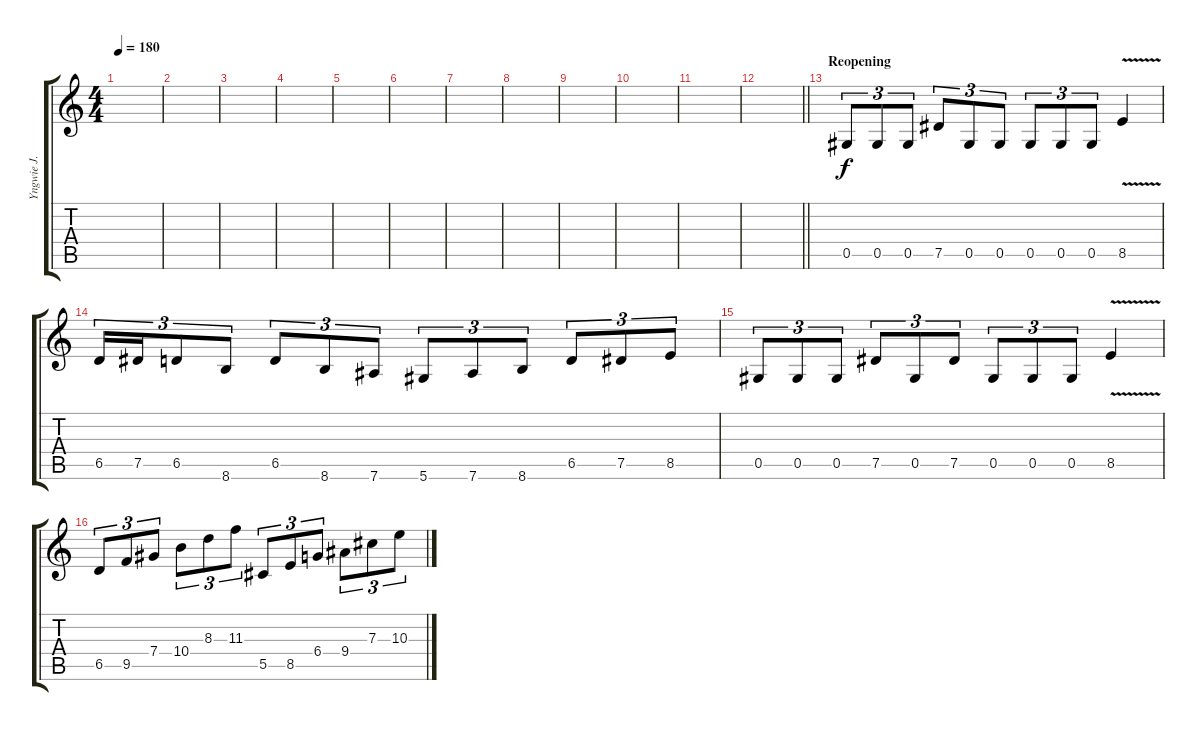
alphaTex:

\track ("Yngwie J. Malmsteen" "Yngwie J. ") {instrument distortionguitar}
\staff {score tabs}
\tuning (Eb4 Bb3 Gb3 Db3 Ab2 Eb2) {hide}
\ts (4 4)
\tempo 180
\clef g2
\ks c
|
|
|
|
|
|
|
|
|
|
|
\barLineRight lightlight
|
\section ("" "Reopening")
0.5.8{tu (3 2)} 0.5.8{tu (3 2)} 0.5.8{tu (3 2)} 7.5.8{tu (3 2)} 0.5.8{tu (3 2)} 0.5.8{tu (3 2)} 0.5.8{tu (3 2)} 0.5.8{tu (3 2)} 0.5.8{tu (3 2)} 8.5{v}.4 |
6.5.16{tu (3 2)} 7.5.16{tu (3 2)} 6.5.8{tu (3 2)} 8.6.8{tu (3 2)} 6.5.8{tu (3 2)} 8.6.8{tu (3 2)} 7.6.8{tu (3 2)} 5.6.8{tu (3 2)} 7.6.8{tu (3 2)} 8.6.8{tu (3 2)} 6.5.8{tu (3 2)} 7.5.8{tu (3 2)} 8.5.8{tu (3 2)} |
0.5.8{tu (3 2)} 0.5.8{tu (3 2)} 0.5.8{tu (3 2)} 7.5.8{tu (3 2)} 0.5.8{tu (3 2)} 7.5.8{tu (3 2)} 0.5.8{tu (3 2)} 0.5.8{tu (3 2)} 0.5.8{tu (3 2)} 8.5{v}.4 |
6.5.8{tu (3 2)} 9.5.8{tu (3 2)} 7.4.8{tu (3 2)} 10.4.8{tu (3 2)} 8.3.8{tu (3 2)} 11.3.8{tu (3 2)} 5.5.8{tu (3 2)} 8.5.8{tu (3 2)} 6.4.8{tu (3 2)} 9.4.8{tu (3 2)} 7.3.8{tu (3 2)} 10.3.8{tu (3 2)}
